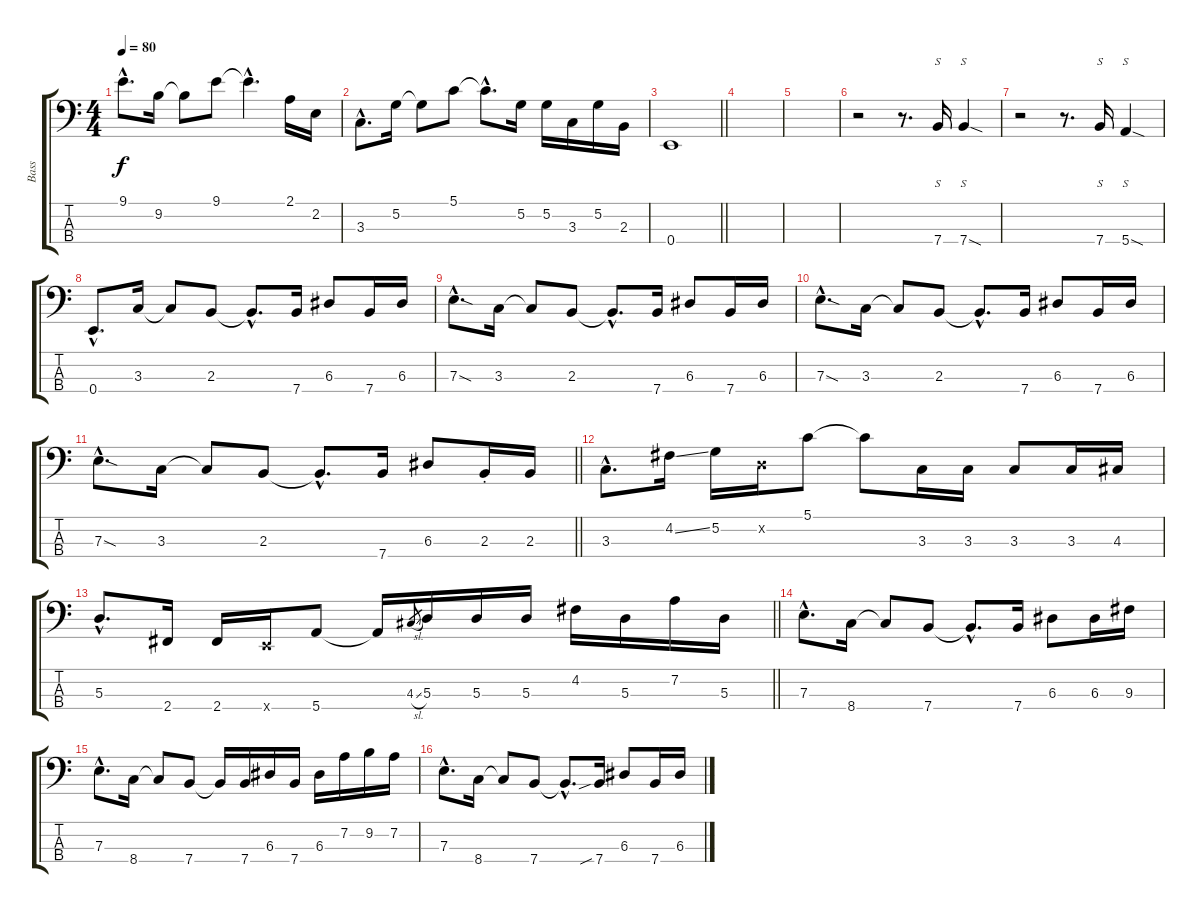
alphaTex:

\track ("Bass" "Bass") {instrument electricbassfinger}
\staff {score tabs}
\tuning (G2 D2 A1 E1) {hide}
\ts (4 4)
\tempo 80
\clef f4
\ks c
9.1{hac}.8{d dy f} 9.2.16 9.2{t}.8 9.1.8 9.1{hac t}.4{d} 2.1.16 2.2.16 |
3.3{hac}.8{d} 5.2.16 5.2{t}.8 5.1.8 5.1{hac t}.8{d} 5.2.16 5.2.16 3.3.16 5.2.16 2.3.16 |
\barLineRight lightlight
0.4.1 |
|
|
r.2 r.8{d} 7.4.16{s} 7.4{sod}.4{s} |
r.2 r.8{d} 7.4.16{s} 5.4{sod}.4{s} |
0.4{hac}.8{d} 3.3.16 3.3{t}.8 2.3.8 2.3{hac t}.8{d} 7.4.16 6.3.8 7.4.16 6.3.16 |
7.3{sod hac}.8{d} 3.3.16 3.3{t}.8 2.3.8 2.3{hac t}.8{d} 7.4.16 6.3.8 7.4.16 6.3.16 |
7.3{sod hac}.8{d} 3.3.16 3.3{t}.8 2.3.8 2.3{hac t}.8{d} 7.4.16 6.3.8 7.4.16 6.3.16 |
\barLineRight lightlight
7.3{sod hac}.8{d} 3.3.16 3.3{t}.8 2.3.8 2.3{hac t}.8{d} 7.4.16 6.3.8 2.3{st}.16 2.3.16 |
3.3{hac}.8{d} 4.2{ss}.16 5.2.16 0.2{x}.16 5.1.8 5.1{t}.8 3.3.16 3.3.16 3.3.8 3.3.16 4.3.16 |
\barLineRight lightlight
5.3{hac}.8{d} 2.4.16 2.4.16 0.4{x}.16 5.4.8 5.4{t}.16 4.3{sl}.8{gr} 5.3.16 5.3.16 5.3.16 4.2.16 5.3.16 7.2.16 5.3.16 |
7.3{hac}.8{d} 8.4.16 8.4{t}.8 7.4.8 7.4{hac t}.8{d} 7.4.16 6.3.8 6.3.16 9.3.16 |
7.3{hac}.8{d} 8.4.16 8.4{t}.8 7.4.8 7.4{t}.16 7.4.16 6.3.16 7.4.16 6.3.16 7.2.16 9.2.16 7.2.16 |
7.3{hac}.8{d} 8.4.16 8.4{t}.8 7.4.8 7.4{hac t}.8{d} 7.4{sib}.16 6.3.8 7.4.16 6.3.16
